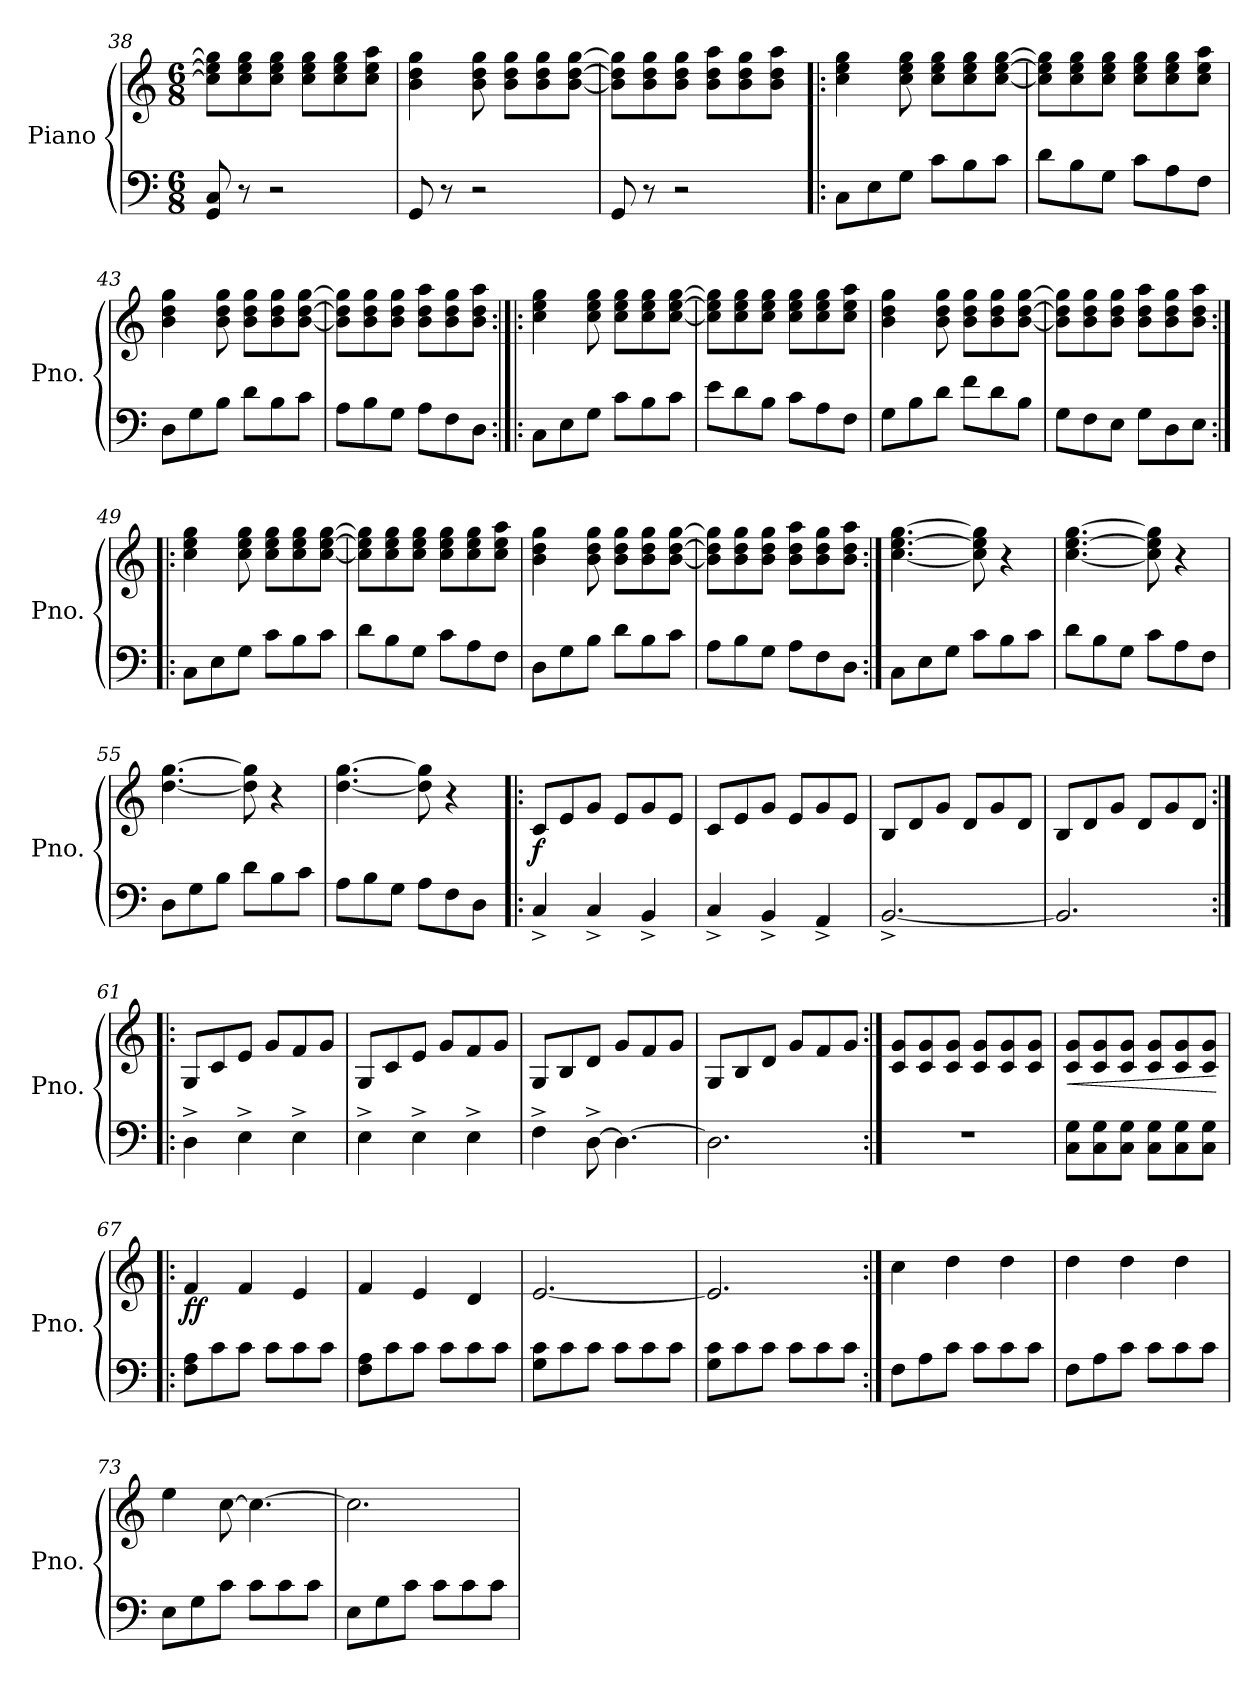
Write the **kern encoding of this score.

**kern	**kern	**dynam
*part1	*part1	*part1
*staff2	*staff1	*staff1/2
*I"Piano	*	*
*I'Pno.	*	*
*clefF4	*clefG2	*
*k[]	*k[]	*
*M6/8	*M6/8	*
=38	=38	=38
8GG/ 8C/	8cc\] 8ee\] 8gg\]L	.
8r	8cc\ 8ee\ 8gg\	.
2r	8cc\ 8ee\ 8gg\J	.
.	8cc\ 8ee\ 8gg\L	.
.	8cc\ 8ee\ 8gg\	.
.	8cc\ 8ee\ 8aa\J	.
!!LO:LB:g=z
=39	=39	=39
8GG/	4b\ 4dd\ 4gg\	.
8r	.	.
2r	8b\ 8dd\ 8gg\	.
.	8b\ 8dd\ 8gg\L	.
.	8b\ 8dd\ 8gg\	.
.	[8b\ [8dd\ [8gg\J	.
=40	=40	=40
8GG/	8b\] 8dd\] 8gg\]L	.
8r	8b\ 8dd\ 8gg\	.
2r	8b\ 8dd\ 8gg\J	.
.	8b\ 8dd\ 8aa\L	.
.	8b\ 8dd\ 8gg\	.
.	8b\ 8dd\ 8aa\J	.
=41!|:	=41!|:	=41!|:
8C\L	4cc\ 4ee\ 4gg\	.
8E\	.	.
8G\J	8cc\ 8ee\ 8gg\	.
8c\L	8cc\ 8ee\ 8gg\L	.
8B\	8cc\ 8ee\ 8gg\	.
8c\J	[8cc\ [8ee\ [8gg\J	.
=42	=42	=42
8d\L	8cc\] 8ee\] 8gg\]L	.
8B\	8cc\ 8ee\ 8gg\	.
8G\J	8cc\ 8ee\ 8gg\J	.
8c\L	8cc\ 8ee\ 8gg\L	.
8A\	8cc\ 8ee\ 8gg\	.
8F\J	8cc\ 8ee\ 8aa\J	.
=43	=43	=43
8D\L	4b\ 4dd\ 4gg\	.
8G\	.	.
8B\J	8b\ 8dd\ 8gg\	.
8d\L	8b\ 8dd\ 8gg\L	.
8B\	8b\ 8dd\ 8gg\	.
8c\J	[8b\ [8dd\ [8gg\J	.
=44	=44	=44
8A\L	8b\] 8dd\] 8gg\]L	.
8B\	8b\ 8dd\ 8gg\	.
8G\J	8b\ 8dd\ 8gg\J	.
8A\L	8b\ 8dd\ 8aa\L	.
8F\	8b\ 8dd\ 8gg\	.
8D\J	8b\ 8dd\ 8aa\J	.
!!LO:LB:g=z
=45:|!|:	=45:|!|:	=45:|!|:
8C\L	4cc\ 4ee\ 4gg\	.
8E\	.	.
8G\J	8cc\ 8ee\ 8gg\	.
8c\L	8cc\ 8ee\ 8gg\L	.
8B\	8cc\ 8ee\ 8gg\	.
8c\J	[8cc\ [8ee\ [8gg\J	.
=46	=46	=46
8e\L	8cc\] 8ee\] 8gg\]L	.
8d\	8cc\ 8ee\ 8gg\	.
8B\J	8cc\ 8ee\ 8gg\J	.
8c\L	8cc\ 8ee\ 8gg\L	.
8A\	8cc\ 8ee\ 8gg\	.
8F\J	8cc\ 8ee\ 8aa\J	.
=47	=47	=47
8G\L	4b\ 4dd\ 4gg\	.
8B\	.	.
8d\J	8b\ 8dd\ 8gg\	.
8f\L	8b\ 8dd\ 8gg\L	.
8d\	8b\ 8dd\ 8gg\	.
8B\J	[8b\ [8dd\ [8gg\J	.
=48	=48	=48
8G\L	8b\] 8dd\] 8gg\]L	.
8F\	8b\ 8dd\ 8gg\	.
8E\J	8b\ 8dd\ 8gg\J	.
8G\L	8b\ 8dd\ 8aa\L	.
8D\	8b\ 8dd\ 8gg\	.
8E\J	8b\ 8dd\ 8aa\J	.
=49:|!|:	=49:|!|:	=49:|!|:
8C\L	4cc\ 4ee\ 4gg\	.
8E\	.	.
8G\J	8cc\ 8ee\ 8gg\	.
8c\L	8cc\ 8ee\ 8gg\L	.
8B\	8cc\ 8ee\ 8gg\	.
8c\J	[8cc\ [8ee\ [8gg\J	.
=50	=50	=50
8d\L	8cc\] 8ee\] 8gg\]L	.
8B\	8cc\ 8ee\ 8gg\	.
8G\J	8cc\ 8ee\ 8gg\J	.
8c\L	8cc\ 8ee\ 8gg\L	.
8A\	8cc\ 8ee\ 8gg\	.
8F\J	8cc\ 8ee\ 8aa\J	.
!!LO:LB:g=z
=51	=51	=51
8D\L	4b\ 4dd\ 4gg\	.
8G\	.	.
8B\J	8b\ 8dd\ 8gg\	.
8d\L	8b\ 8dd\ 8gg\L	.
8B\	8b\ 8dd\ 8gg\	.
8c\J	[8b\ [8dd\ [8gg\J	.
=52	=52	=52
8A\L	8b\] 8dd\] 8gg\]L	.
8B\	8b\ 8dd\ 8gg\	.
8G\J	8b\ 8dd\ 8gg\J	.
8A\L	8b\ 8dd\ 8aa\L	.
8F\	8b\ 8dd\ 8gg\	.
8D\J	8b\ 8dd\ 8aa\J	.
=53:|!	=53:|!	=53:|!
8C\L	[4.cc\ [4.ee\ [4.gg\	.
8E\	.	.
8G\J	.	.
8c\L	8cc\] 8ee\] 8gg\]	.
8B\	4r	.
8c\J	.	.
=54	=54	=54
8d\L	[4.cc\ [4.ee\ [4.gg\	.
8B\	.	.
8G\J	.	.
8c\L	8cc\] 8ee\] 8gg\]	.
8A\	4r	.
8F\J	.	.
=55	=55	=55
8D\L	[4.dd\ [4.gg\	.
8G\	.	.
8B\J	.	.
8d\L	8dd\] 8gg\]	.
8B\	4r	.
8c\J	.	.
=56	=56	=56
8A\L	[4.dd\ [4.gg\	.
8B\	.	.
8G\J	.	.
8A\L	8dd\] 8gg\]	.
8F\	4r	.
8D\J	.	.
!!LO:LB:g=z
=57!|:	=57!|:	=57!|:
!	!	!LO:DY:b
4C^/	8c/L	f
.	8e/	.
4C^/	8g/J	.
.	8e/L	.
4BB^/	8g/	.
.	8e/J	.
=58	=58	=58
4C^/	8c/L	.
.	8e/	.
4BB^/	8g/J	.
.	8e/L	.
4AA^/	8g/	.
.	8e/J	.
=59	=59	=59
[2.BB^/	8B/L	.
.	8d/	.
.	8g/J	.
.	8d/L	.
.	8g/	.
.	8d/J	.
=60	=60	=60
2.BB/]	8B/L	.
.	8d/	.
.	8g/J	.
.	8d/L	.
.	8g/	.
.	8d/J	.
=61:|!|:	=61:|!|:	=61:|!|:
4D^\	8G/L	.
.	8c/	.
4E^\	8e/J	.
.	8g/L	.
4E^\	8f/	.
.	8g/J	.
=62	=62	=62
4E^\	8G/L	.
.	8c/	.
4E^\	8e/J	.
.	8g/L	.
4E^\	8f/	.
.	8g/J	.
!!LO:PB:g=z
=63	=63	=63
4F^\	8G/L	.
.	8B/	.
[8D^\	8d/J	.
4.D\_	8g/L	.
.	8f/	.
.	8g/J	.
=64	=64	=64
2.D\]	8G/L	.
.	8B/	.
.	8d/J	.
.	8g/L	.
.	8f/	.
.	8g/J	.
=65:|!	=65:|!	=65:|!
2.r	8c/ 8g/L	.
.	8c/ 8g/	.
.	8c/ 8g/J	.
.	8c/ 8g/L	.
.	8c/ 8g/	.
.	8c/ 8g/J	.
=66	=66	=66
!	!	!LO:HP:b
8C\ 8G\L	8c/ 8g/L	<
8C\ 8G\	8c/ 8g/	.
8C\ 8G\J	8c/ 8g/J	.
8C\ 8G\L	8c/ 8g/L	.
8C\ 8G\	8c/ 8g/	.
8C\ 8G\J	8c/ 8g/J	.
.	.	[
=67!|:	=67!|:	=67!|:
!	!	!LO:DY:b
8F\ 8A\L	4f/	ff
8c\	.	.
8c\J	4f/	.
8c\L	.	.
8c\	4e/	.
8c\J	.	.
!!LO:LB:g=z
=68	=68	=68
8F\ 8A\L	4f/	.
8c\	.	.
8c\J	4e/	.
8c\L	.	.
8c\	4d/	.
8c\J	.	.
=69	=69	=69
8G\ 8c\L	[2.e/	.
8c\	.	.
8c\J	.	.
8c\L	.	.
8c\	.	.
8c\J	.	.
=70	=70	=70
8G\ 8c\L	2.e/]	.
8c\	.	.
8c\J	.	.
8c\L	.	.
8c\	.	.
8c\J	.	.
=71:|!	=71:|!	=71:|!
8F\L	4cc\	.
8A\	.	.
8c\J	4dd\	.
8c\L	.	.
8c\	4dd\	.
8c\J	.	.
=72	=72	=72
8F\L	4dd\	.
8A\	.	.
8c\J	4dd\	.
8c\L	.	.
8c\	4dd\	.
8c\J	.	.
!!LO:LB:g=z
=73	=73	=73
8E\L	4ee\	.
8G\	.	.
8c\J	[8cc\	.
8c\L	4.cc\_	.
8c\	.	.
8c\J	.	.
=74	=74	=74
8E\L	2.cc\]	.
8G\	.	.
8c\J	.	.
8c\L	.	.
8c\	.	.
8c\J	.	.
=	=	=
*-	*-	*-
